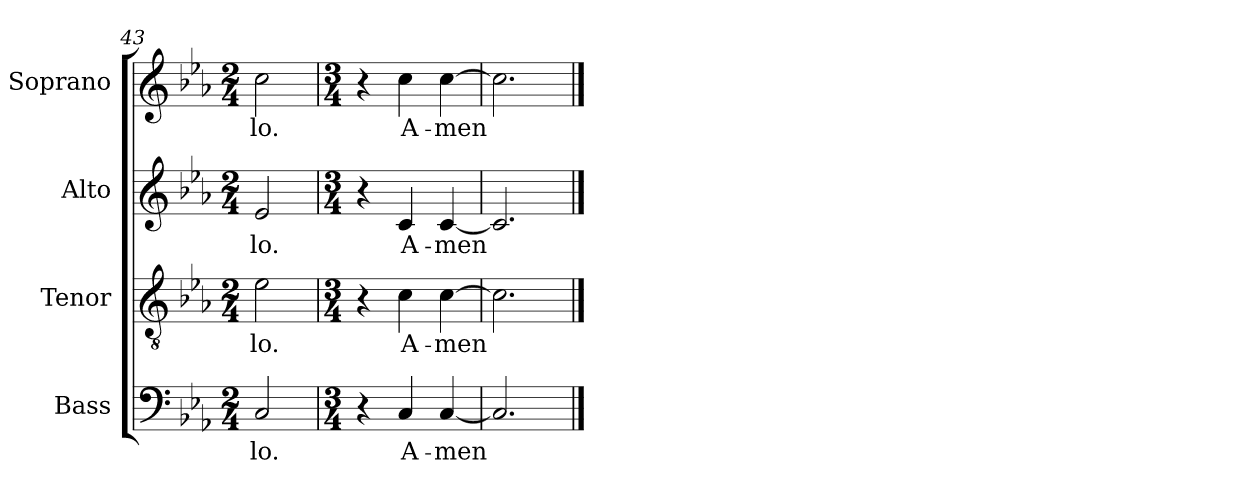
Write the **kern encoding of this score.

**kern	**text	**kern	**text	**kern	**text	**kern	**text
*part4	*part4	*part3	*part3	*part2	*part2	*part1	*part1
*staff4	*staff4	*staff3	*staff3	*staff2	*staff2	*staff1	*staff1
*I"Bass	*	*I"Tenor	*	*I"Alto	*	*I"Soprano	*
*I'B.	*	*I'T.	*	*I'A.	*	*I'S.	*
*clefF4	*	*clefGv2	*	*clefG2	*	*clefG2	*
*	*	*ITrd7c12	*	*	*	*	*
*k[b-e-a-]	*	*k[b-e-a-]	*	*k[b-e-a-]	*	*k[b-e-a-]	*
*c:	*	*c:	*	*c:	*	*c:	*
*M2/4	*	*M2/4	*	*M2/4	*	*M2/4	*
=43	=43	=43	=43	=43	=43	=43	=43
!	!LO:LY:b:color=#000000	!	!	!	!	!	!
!	!	!	!LO:LY:b:color=#000000	!	!	!	!
!	!	!	!	!	!LO:LY:b:color=#000000	!	!
!	!	!	!	!	!	!	!LO:LY:b:color=#000000
2Ci/	-lo.	2E-i\	-lo.	2e-i/	-lo.	2cci\	-lo.
=44	=44	=44	=44	=44	=44	=44	=44
*M3/4	*	*M3/4	*	*M3/4	*	*M3/4	*
4r	.	4r	.	4r	.	4r	.
!	!LO:LY:b:color=#000000	!	!	!	!	!	!
!	!	!	!LO:LY:b:color=#000000	!	!	!	!
!	!	!	!	!	!LO:LY:b:color=#000000	!	!
!	!	!	!	!	!	!	!LO:LY:b:color=#000000
4Ci/	A-	4Ci\	A-	4ci/	A-	4cci\	A-
!	!LO:LY:b:color=#000000	!	!	!	!	!	!
!	!	!	!LO:LY:b:color=#000000	!	!	!	!
!	!	!	!	!	!LO:LY:b:color=#000000	!	!
!	!	!	!	!	!	!	!LO:LY:b:color=#000000
[<4Ci/	-men	[>4Ci\	-men	[<4ci/	-men	[>4cci\	-men
=45	=45	=45	=45	=45	=45	=45	=45
2.Ci/]	.	2.Ci\]	.	2.ci/]	.	2.cci\]	.
==	==	==	==	==	==	==	==
*-	*-	*-	*-	*-	*-	*-	*-
